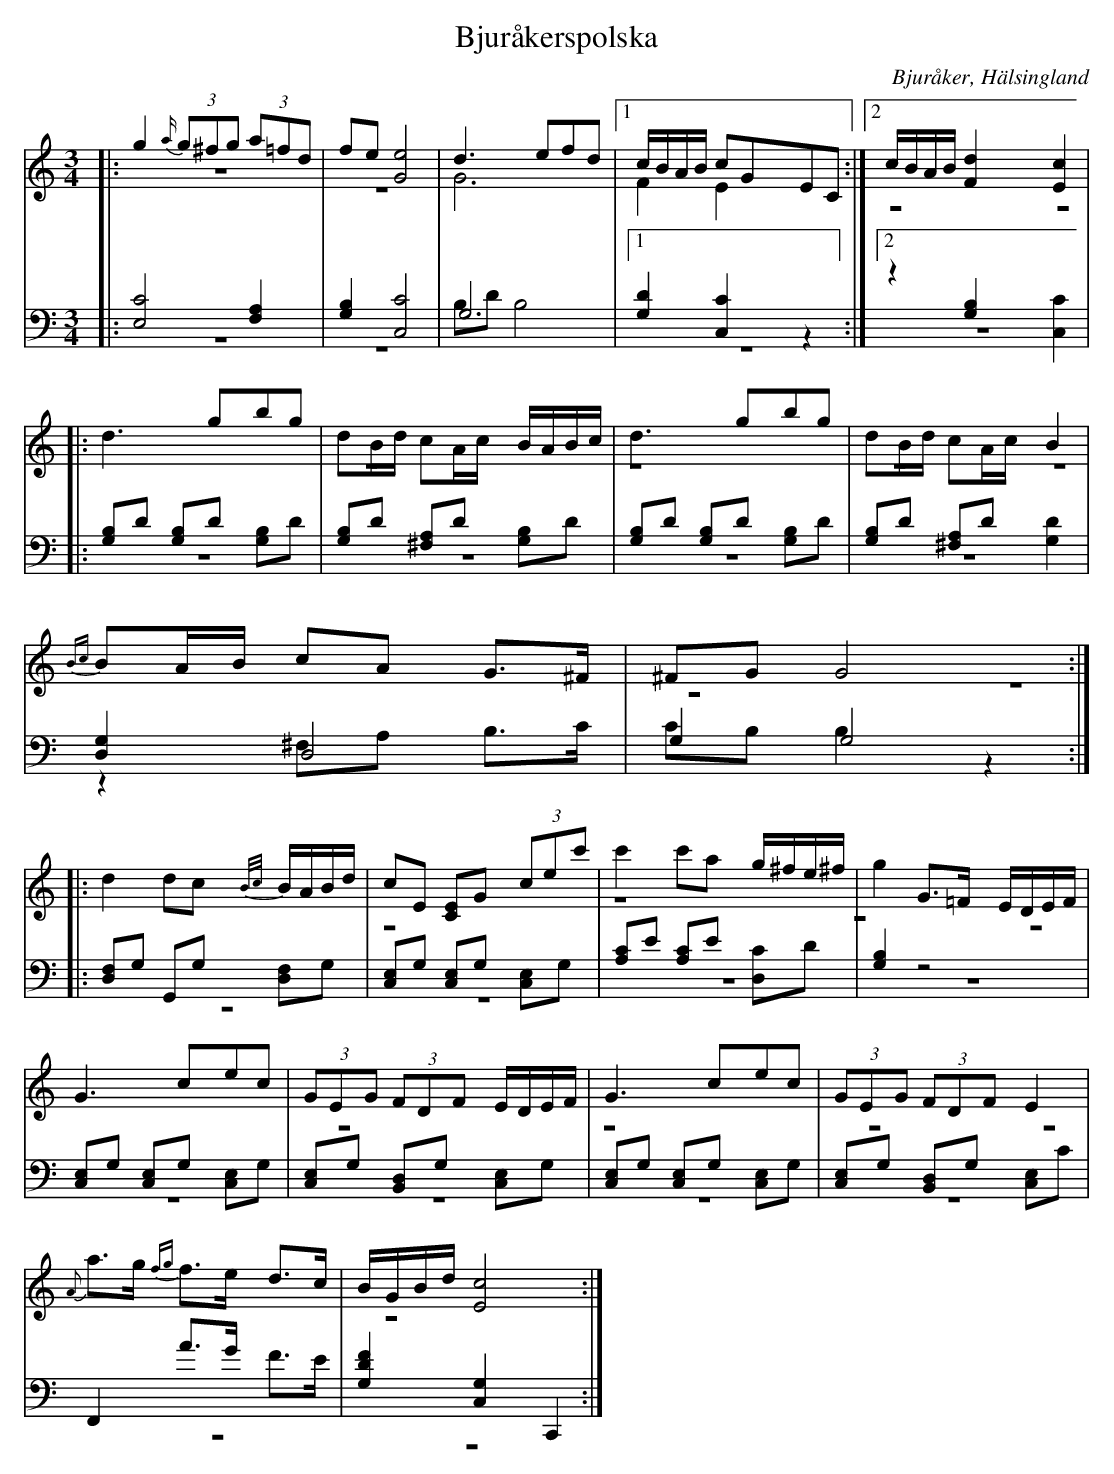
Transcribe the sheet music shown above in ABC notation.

X:1
T: Bjuråkerspolska
O: Bjuråker, Hälsingland
M: 3/4
L: 1/8
K: C
V:1
V:2 merge
V:3
V:4 merge
V:1
|:g2 {a/} (3g^fg (3a=fd|fe [G4e4]|d3 efd|1 c/B/A/B/ cGEC:|2 c/B/A/B/ [F2d2][E2c2]|
|:d3 gbg| dB/d/ cA/c/ B/A/B/c/| d3 gbg| dB/d/ cA/c/ B2|
{B8/5c8/5}BA/B/ cA G>^F| ^FG G4 :|
|:d2 dc {B/c/}B/A/B/d/|cE [CE]G (3cec'|c'2 c'a g/^f/e/^f/|g2 G>=F E/D/E/F/|
G3 cec|(3GEG (3FDF E/D/E/F/|G3 cec|(3GEG (3FDF E2|
{A}a>g {fg}f>e d>c|B/G/B/d/ [E4c4]:|
V:2
|:z6|z6|G6|1 F2 E2:|2 z6|
|:z6|z6|z6|z6|
z6|z6:|
|:z6|z6|z6|z6|
z6|z6|z6|z6|
z6|z6:|
V:3 clef=bass
|:[E,4C4] [F,2A,2]|[G,2B,2] [C,4C4]|G,6|1 [G,2D2][C,2C2] z2:|2 z2 [G,2B,2][C,2C2]|
|:[G,B,]D [G,B,]D [G,B,]D|[G,B,]D [^F,A,]D [G,B,]D|[G,B,]D [G,B,]D [G,B,]D|[G,B,]D [^F,A,]D [G,2D2]|
[D,2G,2] D,4|G,2 G,4:|
|:[D,F,]G, G,,G, [D,F,]G,|[C,E,]G, [C,E,]G, [C,E,]G,|[A,C]E [A,C]E [D,C]D| [G,2B,2] z4|
[C,E,]G, [C,E,]G, [C,E,]G,|[C,E,]G, [B,,D,]G, [C,E,]G,|[C,E,]G, [C,E,]G, [C,E,]G,|[C,E,]G, [B,,D,]G, [C,E,]C|
F,,2 A>G F>E|[G,2D2F2] [C,2G,2] C,,2:|
V:4 clef=bass
|:z6|z6|B,D B,4|1 z6:|2 z6|
|:z6|z6|z6| z6|
z2 ^F,A, B,>C |CB, B,2 z2:|
|:z6|z6|z6|z6|
z6|z6|z6|z6|
z6|z6:|
